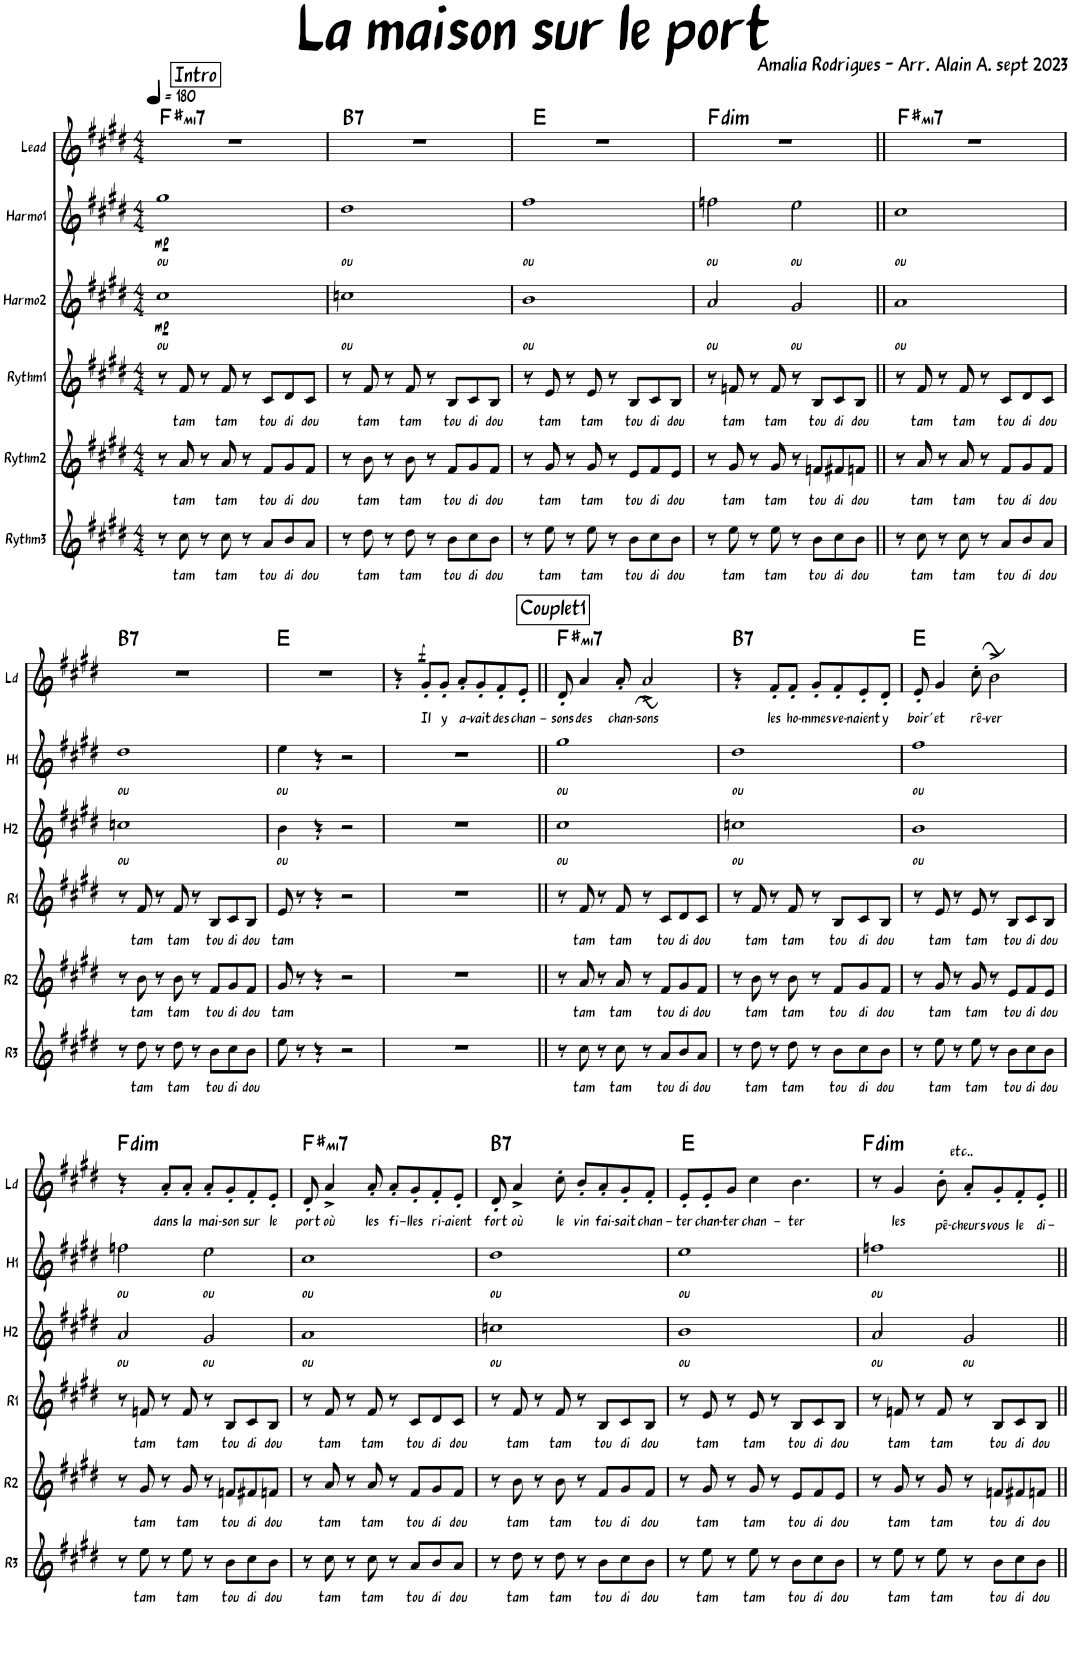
**kern	**kern	**text	**kern	**text	**kern	**text	**kern	**text	**dynam	**kern	**text	**dynam	**kern	**text	**dynam	**harte
*part7	*part6	*part6	*part5	*part5	*part4	*part4	*part3	*part3	*part3	*part2	*part2	*part2	*part1	*part1	*part1	*part1
*staff7	*staff6	*staff6	*staff5	*staff5	*staff4	*staff4	*staff3	*staff3	*staff3	*staff2	*staff2	*staff2	*staff1	*staff1	*staff1	*
*I"Basse	*I"Rythm3	*	*I"Rythm2	*	*I"Rythm1	*	*I"Harmo2	*	*	*I"Harmo1	*	*	*I"Lead	*	*	*
*I'Bs	*I'R3	*	*I'R2	*	*I'R1	*	*I'H2	*	*	*I'H1	*	*	*I'Ld	*	*	*
*stria5	*	*	*	*	*	*	*	*	*	*	*	*	*	*	*	*
*clefF4	*clefG2	*	*clefG2	*	*clefG2	*	*clefG2	*	*	*clefG2	*	*	*clefG2	*	*	*
*Trd7c12	*	*	*	*	*	*	*	*	*	*	*	*	*	*	*	*
*k[f#c#g#d#]	*k[f#c#g#d#]	*	*k[f#c#g#d#]	*	*k[f#c#g#d#]	*	*k[f#c#g#d#]	*	*	*k[f#c#g#d#]	*	*	*k[f#c#g#d#]	*	*	*
*M4/4	*M4/4	*	*M4/4	*	*M4/4	*	*M4/4	*	*	*M4/4	*	*	*M4/4	*	*	*
*MM180	*MM180	*	*MM180	*	*MM180	*	*MM180	*	*	*MM180	*	*	*MM180	*	*	*
!!LO:REH:place=s1:a:B:rj:fs=14:t=Intro
=1	=1	=1	=1	=1	=1	=1	=1	=1	=1	=1	=1	=1	=1	=1	=1	=1
!	!	!	!	!	!	!	!	!LO:LY:b	!LO:DY:b	!	!LO:LY:b	!LO:DY:b	!	!	!	!LO:H:kt=mi7
4F#	8r	.	8r	.	8r	.	1cc#	ou	mp	1gg#	ou	mp	1r	.	.	F#:min7
!	!	!LO:LY:b	!	!LO:LY:b	!	!LO:LY:b	!	!	!	!	!	!	!	!	!	!
.	8cc#\	tam	8a/	tam	8f#/	tam	.	.	.	.	.	.	.	.	.	.
8r	8r	.	8r	.	8r	.	.	.	.	.	.	.	.	.	.	.
!	!	!LO:LY:b	!	!LO:LY:b	!	!LO:LY:b	!	!	!	!	!	!	!	!	!	!
8F#	8cc#\	tam	8a/	tam	8f#/	tam	.	.	.	.	.	.	.	.	.	.
4G#	8r	.	8r	.	8r	.	.	.	.	.	.	.	.	.	.	.
!	!	!LO:LY:b	!	!LO:LY:b	!	!LO:LY:b	!	!	!	!	!	!	!	!	!	!
.	8a/L	tou	8f#/L	tou	8c#/L	tou	.	.	.	.	.	.	.	.	.	.
!	!	!LO:LY:b	!	!LO:LY:b	!	!LO:LY:b	!	!	!	!	!	!	!	!	!	!
4r	8b/	di	8g#/	di	8d#/	di	.	.	.	.	.	.	.	.	.	.
!	!	!LO:LY:b	!	!LO:LY:b	!	!LO:LY:b	!	!	!	!	!	!	!	!	!	!
.	8a/J	dou	8f#/J	dou	8c#/J	dou	.	.	.	.	.	.	.	.	.	.
=2	=2	=2	=2	=2	=2	=2	=2	=2	=2	=2	=2	=2	=2	=2	=2	=2
!	!	!	!	!	!	!	!	!LO:LY:b	!	!	!LO:LY:b	!	!	!	!	!LO:H:kt=7
4BB	8r	.	8r	.	8r	.	1ccn	ou	.	1dd#	ou	.	1r	.	.	B:7
!	!	!LO:LY:b	!	!LO:LY:b	!	!LO:LY:b	!	!	!	!	!	!	!	!	!	!
.	8dd#\	tam	8b\	tam	8f#/	tam	.	.	.	.	.	.	.	.	.	.
8r	8r	.	8r	.	8r	.	.	.	.	.	.	.	.	.	.	.
!	!	!LO:LY:b	!	!LO:LY:b	!	!LO:LY:b	!	!	!	!	!	!	!	!	!	!
8BB	8dd#\	tam	8b\	tam	8f#/	tam	.	.	.	.	.	.	.	.	.	.
8r	8r	.	8r	.	8r	.	.	.	.	.	.	.	.	.	.	.
!	!	!LO:LY:b	!	!LO:LY:b	!	!LO:LY:b	!	!	!	!	!	!	!	!	!	!
8BB	8b\L	tou	8f#/L	tou	8B/L	tou	.	.	.	.	.	.	.	.	.	.
!	!	!LO:LY:b	!	!LO:LY:b	!	!LO:LY:b	!	!	!	!	!	!	!	!	!	!
4r	8cc#\	di	8g#/	di	8c#/	di	.	.	.	.	.	.	.	.	.	.
!	!	!LO:LY:b	!	!LO:LY:b	!	!LO:LY:b	!	!	!	!	!	!	!	!	!	!
.	8b\J	dou	8f#/J	dou	8B/J	dou	.	.	.	.	.	.	.	.	.	.
=3	=3	=3	=3	=3	=3	=3	=3	=3	=3	=3	=3	=3	=3	=3	=3	=3
!	!	!	!	!	!	!	!	!LO:LY:b	!	!	!LO:LY:b	!	!	!	!	!
4E	8r	.	8r	.	8r	.	1b	ou	.	1ff#	ou	.	1r	.	.	E:maj
!	!	!LO:LY:b	!	!LO:LY:b	!	!LO:LY:b	!	!	!	!	!	!	!	!	!	!
.	8ee\	tam	8g#/	tam	8e/	tam	.	.	.	.	.	.	.	.	.	.
8r	8r	.	8r	.	8r	.	.	.	.	.	.	.	.	.	.	.
!	!	!LO:LY:b	!	!LO:LY:b	!	!LO:LY:b	!	!	!	!	!	!	!	!	!	!
8E	8ee\	tam	8g#/	tam	8e/	tam	.	.	.	.	.	.	.	.	.	.
4E	8r	.	8r	.	8r	.	.	.	.	.	.	.	.	.	.	.
!	!	!LO:LY:b	!	!LO:LY:b	!	!LO:LY:b	!	!	!	!	!	!	!	!	!	!
.	8b\L	tou	8e/L	tou	8B/L	tou	.	.	.	.	.	.	.	.	.	.
!	!	!LO:LY:b	!	!LO:LY:b	!	!LO:LY:b	!	!	!	!	!	!	!	!	!	!
4r	8cc#\	di	8f#/	di	8c#/	di	.	.	.	.	.	.	.	.	.	.
!	!	!LO:LY:b	!	!LO:LY:b	!	!LO:LY:b	!	!	!	!	!	!	!	!	!	!
.	8b\J	dou	8e/J	dou	8B/J	dou	.	.	.	.	.	.	.	.	.	.
=4	=4	=4	=4	=4	=4	=4	=4	=4	=4	=4	=4	=4	=4	=4	=4	=4
!	!	!	!	!	!	!	!	!LO:LY:b	!	!	!LO:LY:b	!	!	!	!	!LO:H:kt=dim
4Fn	8r	.	8r	.	8r	.	2a/	ou	.	2ffn\	ou	.	1r	.	.	F:dim
!	!	!LO:LY:b	!	!LO:LY:b	!	!LO:LY:b	!	!	!	!	!	!	!	!	!	!
.	8ee\	tam	8g#/	tam	8fn/	tam	.	.	.	.	.	.	.	.	.	.
8r	8r	.	8r	.	8r	.	.	.	.	.	.	.	.	.	.	.
!	!	!LO:LY:b	!	!LO:LY:b	!	!LO:LY:b	!	!	!	!	!	!	!	!	!	!
8F	8ee\	tam	8g#/	tam	8f/	tam	.	.	.	.	.	.	.	.	.	.
!	!	!	!	!	!	!	!	!LO:LY:b	!	!	!LO:LY:b	!	!	!	!	!
8r	8r	.	8r	.	8r	.	2g#/	ou	.	2ee\	ou	.	.	.	.	.
!	!	!LO:LY:b	!	!LO:LY:b	!	!LO:LY:b	!	!	!	!	!	!	!	!	!	!
4F	8b\L	tou	8fn/L	tou	8B/L	tou	.	.	.	.	.	.	.	.	.	.
!	!	!LO:LY:b	!	!LO:LY:b	!	!LO:LY:b	!	!	!	!	!	!	!	!	!	!
.	8cc#\	di	8f#X/	di	8c#/	di	.	.	.	.	.	.	.	.	.	.
!	!	!LO:LY:b	!	!LO:LY:b	!	!LO:LY:b	!	!	!	!	!	!	!	!	!	!
8r	8b\J	dou	8fn/J	dou	8B/J	dou	.	.	.	.	.	.	.	.	.	.
=5||	=5||	=5||	=5||	=5||	=5||	=5||	=5||	=5||	=5||	=5||	=5||	=5||	=5||	=5||	=5||	=5||
!	!	!	!	!	!	!	!	!LO:LY:b	!	!	!LO:LY:b	!	!	!	!	!LO:H:kt=mi7
4F#	8r	.	8r	.	8r	.	1a	ou	.	1cc#	ou	.	1r	.	.	F#:min7
!	!	!LO:LY:b	!	!LO:LY:b	!	!LO:LY:b	!	!	!	!	!	!	!	!	!	!
.	8cc#\	tam	8a/	tam	8f#/	tam	.	.	.	.	.	.	.	.	.	.
8r	8r	.	8r	.	8r	.	.	.	.	.	.	.	.	.	.	.
!	!	!LO:LY:b	!	!LO:LY:b	!	!LO:LY:b	!	!	!	!	!	!	!	!	!	!
8F#	8cc#\	tam	8a/	tam	8f#/	tam	.	.	.	.	.	.	.	.	.	.
4G#	8r	.	8r	.	8r	.	.	.	.	.	.	.	.	.	.	.
!	!	!LO:LY:b	!	!LO:LY:b	!	!LO:LY:b	!	!	!	!	!	!	!	!	!	!
.	8a/L	tou	8f#/L	tou	8c#/L	tou	.	.	.	.	.	.	.	.	.	.
!	!	!LO:LY:b	!	!LO:LY:b	!	!LO:LY:b	!	!	!	!	!	!	!	!	!	!
4r	8b/	di	8g#/	di	8d#/	di	.	.	.	.	.	.	.	.	.	.
!	!	!LO:LY:b	!	!LO:LY:b	!	!LO:LY:b	!	!	!	!	!	!	!	!	!	!
.	8a/J	dou	8f#/J	dou	8c#/J	dou	.	.	.	.	.	.	.	.	.	.
!!LO:LB:g=z
=6	=6	=6	=6	=6	=6	=6	=6	=6	=6	=6	=6	=6	=6	=6	=6	=6
!	!	!	!	!	!	!	!	!LO:LY:b	!	!	!LO:LY:b	!	!	!	!	!LO:H:kt=7
4BB	8r	.	8r	.	8r	.	1ccn	ou	.	1dd#	ou	.	1r	.	.	B:7
!	!	!LO:LY:b	!	!LO:LY:b	!	!LO:LY:b	!	!	!	!	!	!	!	!	!	!
.	8dd#\	tam	8b\	tam	8f#/	tam	.	.	.	.	.	.	.	.	.	.
8r	8r	.	8r	.	8r	.	.	.	.	.	.	.	.	.	.	.
!	!	!LO:LY:b	!	!LO:LY:b	!	!LO:LY:b	!	!	!	!	!	!	!	!	!	!
8BB	8dd#\	tam	8b\	tam	8f#/	tam	.	.	.	.	.	.	.	.	.	.
8r	8r	.	8r	.	8r	.	.	.	.	.	.	.	.	.	.	.
!	!	!LO:LY:b	!	!LO:LY:b	!	!LO:LY:b	!	!	!	!	!	!	!	!	!	!
8BB	8b\L	tou	8f#/L	tou	8B/L	tou	.	.	.	.	.	.	.	.	.	.
!	!	!LO:LY:b	!	!LO:LY:b	!	!LO:LY:b	!	!	!	!	!	!	!	!	!	!
4r	8cc#\	di	8g#/	di	8c#/	di	.	.	.	.	.	.	.	.	.	.
!	!	!LO:LY:b	!	!LO:LY:b	!	!LO:LY:b	!	!	!	!	!	!	!	!	!	!
.	8b\J	dou	8f#/J	dou	8B/J	dou	.	.	.	.	.	.	.	.	.	.
=7	=7	=7	=7	=7	=7	=7	=7	=7	=7	=7	=7	=7	=7	=7	=7	=7
!	!	!	!	!LO:LY:b	!	!LO:LY:b	!	!LO:LY:b	!	!	!LO:LY:b	!	!	!	!	!
4E	8ee\	.	8g#/	tam	8e/	tam	4b\	ou	.	4ee\	ou	.	1r	.	.	E:maj
.	8r	.	8r	.	8r	.	.	.	.	.	.	.	.	.	.	.
4r	4r	.	4r	.	4r	.	4r	.	.	4r	.	.	.	.	.	.
2r	2r	.	2r	.	2r	.	2r	.	.	2r	.	.	.	.	.	.
=8	=8	=8	=8	=8	=8	=8	=8	=8	=8	=8	=8	=8	=8	=8	=8	=8
1r	1r	.	1r	.	1r	.	1r	.	.	1r	.	.	4r	.	.	.
!	!	!	!	!	!	!	!	!	!	!	!	!	!	!LO:LY:b	!LO:DY:a	!
.	.	.	.	.	.	.	.	.	.	.	.	.	8g#'/L	Il	f	.
!	!	!	!	!	!	!	!	!	!	!	!	!	!	!LO:LY:b	!	!
.	.	.	.	.	.	.	.	.	.	.	.	.	8g#'/J	y	.	.
!	!	!	!	!	!	!	!	!	!	!	!	!	!	!LO:LY:b	!	!
.	.	.	.	.	.	.	.	.	.	.	.	.	8a'/L	a-	.	.
!	!	!	!	!	!	!	!	!	!	!	!	!	!	!LO:LY:b	!	!
.	.	.	.	.	.	.	.	.	.	.	.	.	8g#'/	-vait	.	.
!	!	!	!	!	!	!	!	!	!	!	!	!	!	!LO:LY:b	!	!
.	.	.	.	.	.	.	.	.	.	.	.	.	8f#'/	des	.	.
!	!	!	!	!	!	!	!	!	!	!	!	!	!	!LO:LY:b	!	!
.	.	.	.	.	.	.	.	.	.	.	.	.	8e'/J	chan-	.	.
!!LO:REH:place=s1:a:B:rj:fs=14:t=Couplet1
=9||	=9||	=9||	=9||	=9||	=9||	=9||	=9||	=9||	=9||	=9||	=9||	=9||	=9||	=9||	=9||	=9||
!	!	!	!	!	!	!	!	!LO:LY:b	!	!	!LO:LY:b	!	!	!LO:LY:b	!	!LO:H:kt=mi7
4F#	8r	.	8r	.	8r	.	1cc#	ou	.	1gg#	ou	.	8d#'/	-sons	.	F#:min7
!	!	!LO:LY:b	!	!LO:LY:b	!	!LO:LY:b	!	!	!	!	!	!	!	!LO:LY:b	!	!
.	8cc#\	tam	8a/	tam	8f#/	tam	.	.	.	.	.	.	4a/	des	.	.
8r	8r	.	8r	.	8r	.	.	.	.	.	.	.	.	.	.	.
!	!	!LO:LY:b	!	!LO:LY:b	!	!LO:LY:b	!	!	!	!	!	!	!	!LO:LY:b	!	!
8F#	8cc#\	tam	8a/	tam	8f#/	tam	.	.	.	.	.	.	8a'/	chan-	.	.
!	!	!	!	!	!	!	!	!	!	!	!	!	!	!LO:LY:b	!	!
4G#	8r	.	8r	.	8r	.	.	.	.	.	.	.	2a^/	-sons	.	.
!	!	!LO:LY:b	!	!LO:LY:b	!	!LO:LY:b	!	!	!	!	!	!	!	!	!	!
.	8a/L	tou	8f#/L	tou	8c#/L	tou	.	.	.	.	.	.	.	.	.	.
!	!	!LO:LY:b	!	!LO:LY:b	!	!LO:LY:b	!	!	!	!	!	!	!	!	!	!
4r	8b/	di	8g#/	di	8d#/	di	.	.	.	.	.	.	.	.	.	.
!	!	!LO:LY:b	!	!LO:LY:b	!	!LO:LY:b	!	!	!	!	!	!	!	!	!	!
.	8a/J	dou	8f#/J	dou	8c#/J	dou	.	.	.	.	.	.	.	.	.	.
=10	=10	=10	=10	=10	=10	=10	=10	=10	=10	=10	=10	=10	=10	=10	=10	=10
!	!	!	!	!	!	!	!	!LO:LY:b	!	!	!LO:LY:b	!	!	!	!	!LO:H:kt=7
4BB	8r	.	8r	.	8r	.	1ccn	ou	.	1dd#	ou	.	4r	.	.	B:7
!	!	!LO:LY:b	!	!LO:LY:b	!	!LO:LY:b	!	!	!	!	!	!	!	!	!	!
.	8dd#\	tam	8b\	tam	8f#/	tam	.	.	.	.	.	.	.	.	.	.
!	!	!	!	!	!	!	!	!	!	!	!	!	!	!LO:LY:b	!	!
8r	8r	.	8r	.	8r	.	.	.	.	.	.	.	8f#'/L	les	.	.
!	!	!LO:LY:b	!	!LO:LY:b	!	!LO:LY:b	!	!	!	!	!	!	!	!LO:LY:b	!	!
8BB	8dd#\	tam	8b\	tam	8f#/	tam	.	.	.	.	.	.	8f#'/J	ho-	.	.
!	!	!	!	!	!	!	!	!	!	!	!	!	!	!LO:LY:b	!	!
8r	8r	.	8r	.	8r	.	.	.	.	.	.	.	8g#'/L	-mmes	.	.
!	!	!LO:LY:b	!	!LO:LY:b	!	!LO:LY:b	!	!	!	!	!	!	!	!LO:LY:b	!	!
8BB	8b\L	tou	8f#/L	tou	8B/L	tou	.	.	.	.	.	.	8f#'/	ve-	.	.
!	!	!LO:LY:b	!	!LO:LY:b	!	!LO:LY:b	!	!	!	!	!	!	!	!LO:LY:b	!	!
4r	8cc#\	di	8g#/	di	8c#/	di	.	.	.	.	.	.	8e'/	-naient	.	.
!	!	!LO:LY:b	!	!LO:LY:b	!	!LO:LY:b	!	!	!	!	!	!	!	!LO:LY:b	!	!
.	8b\J	dou	8f#/J	dou	8B/J	dou	.	.	.	.	.	.	8d#'/J	y	.	.
=11	=11	=11	=11	=11	=11	=11	=11	=11	=11	=11	=11	=11	=11	=11	=11	=11
!	!	!	!	!	!	!	!	!LO:LY:b	!	!	!LO:LY:b	!	!	!LO:LY:b	!	!
4E	8r	.	8r	.	8r	.	1b	ou	.	1ff#	ou	.	8e'/	boir'	.	E:maj
!	!	!LO:LY:b	!	!LO:LY:b	!	!LO:LY:b	!	!	!	!	!	!	!	!LO:LY:b	!	!
.	8ee\	tam	8g#/	tam	8e/	tam	.	.	.	.	.	.	4g#/	et	.	.
8r	8r	.	8r	.	8r	.	.	.	.	.	.	.	.	.	.	.
!	!	!LO:LY:b	!	!LO:LY:b	!	!LO:LY:b	!	!	!	!	!	!	!	!LO:LY:b	!	!
8E	8ee\	tam	8g#/	tam	8e/	tam	.	.	.	.	.	.	8cc#'\	rê-	.	.
!	!	!	!	!	!	!	!	!	!	!	!	!	!	!LO:LY:b	!	!
4E	8r	.	8r	.	8r	.	.	.	.	.	.	.	2b^\	-ver	.	.
!	!	!LO:LY:b	!	!LO:LY:b	!	!LO:LY:b	!	!	!	!	!	!	!	!	!	!
.	8b\L	tou	8e/L	tou	8B/L	tou	.	.	.	.	.	.	.	.	.	.
!	!	!LO:LY:b	!	!LO:LY:b	!	!LO:LY:b	!	!	!	!	!	!	!	!	!	!
4r	8cc#\	di	8f#/	di	8c#/	di	.	.	.	.	.	.	.	.	.	.
!	!	!LO:LY:b	!	!LO:LY:b	!	!LO:LY:b	!	!	!	!	!	!	!	!	!	!
.	8b\J	dou	8e/J	dou	8B/J	dou	.	.	.	.	.	.	.	.	.	.
!!LO:LB:g=z
=12	=12	=12	=12	=12	=12	=12	=12	=12	=12	=12	=12	=12	=12	=12	=12	=12
!	!	!	!	!	!	!	!	!LO:LY:b	!	!	!LO:LY:b	!	!	!	!	!LO:H:kt=dim
4Fn	8r	.	8r	.	8r	.	2a/	ou	.	2ffn\	ou	.	4r	.	.	F:dim
!	!	!LO:LY:b	!	!LO:LY:b	!	!LO:LY:b	!	!	!	!	!	!	!	!	!	!
.	8ee\	tam	8g#/	tam	8fn/	tam	.	.	.	.	.	.	.	.	.	.
!	!	!	!	!	!	!	!	!	!	!	!	!	!	!LO:LY:b	!	!
8r	8r	.	8r	.	8r	.	.	.	.	.	.	.	8a'/L	dans	.	.
!	!	!LO:LY:b	!	!LO:LY:b	!	!LO:LY:b	!	!	!	!	!	!	!	!LO:LY:b	!	!
8F	8ee\	tam	8g#/	tam	8f/	tam	.	.	.	.	.	.	8a'/J	la	.	.
!	!	!	!	!	!	!	!	!LO:LY:b	!	!	!LO:LY:b	!	!	!LO:LY:b	!	!
8r	8r	.	8r	.	8r	.	2g#/	ou	.	2ee\	ou	.	8a'/L	mai-	.	.
!	!	!LO:LY:b	!	!LO:LY:b	!	!LO:LY:b	!	!	!	!	!	!	!	!LO:LY:b	!	!
4F	8b\L	tou	8fn/L	tou	8B/L	tou	.	.	.	.	.	.	8g#'/	-son	.	.
!	!	!LO:LY:b	!	!LO:LY:b	!	!LO:LY:b	!	!	!	!	!	!	!	!LO:LY:b	!	!
.	8cc#\	di	8f#X/	di	8c#/	di	.	.	.	.	.	.	8f#'/	sur	.	.
!	!	!LO:LY:b	!	!LO:LY:b	!	!LO:LY:b	!	!	!	!	!	!	!	!LO:LY:b	!	!
8r	8b\J	dou	8fn/J	dou	8B/J	dou	.	.	.	.	.	.	8e'/J	le	.	.
=13	=13	=13	=13	=13	=13	=13	=13	=13	=13	=13	=13	=13	=13	=13	=13	=13
!	!	!	!	!	!	!	!	!LO:LY:b	!	!	!LO:LY:b	!	!	!LO:LY:b	!	!LO:H:kt=mi7
4F#	8r	.	8r	.	8r	.	1a	ou	.	1cc#	ou	.	8d#'/	port	.	F#:min7
!	!	!LO:LY:b	!	!LO:LY:b	!	!LO:LY:b	!	!	!	!	!	!	!	!LO:LY:b	!	!
.	8cc#\	tam	8a/	tam	8f#/	tam	.	.	.	.	.	.	4a^/	où	.	.
8r	8r	.	8r	.	8r	.	.	.	.	.	.	.	.	.	.	.
!	!	!LO:LY:b	!	!LO:LY:b	!	!LO:LY:b	!	!	!	!	!	!	!	!LO:LY:b	!	!
8F#	8cc#\	tam	8a/	tam	8f#/	tam	.	.	.	.	.	.	8a'/	les	.	.
!	!	!	!	!	!	!	!	!	!	!	!	!	!	!LO:LY:b	!	!
4G#	8r	.	8r	.	8r	.	.	.	.	.	.	.	8a'/L	fi-	.	.
!	!	!LO:LY:b	!	!LO:LY:b	!	!LO:LY:b	!	!	!	!	!	!	!	!LO:LY:b	!	!
.	8a/L	tou	8f#/L	tou	8c#/L	tou	.	.	.	.	.	.	8g#'/	-lles	.	.
!	!	!LO:LY:b	!	!LO:LY:b	!	!LO:LY:b	!	!	!	!	!	!	!	!LO:LY:b	!	!
4r	8b/	di	8g#/	di	8d#/	di	.	.	.	.	.	.	8f#'/	ri-	.	.
!	!	!LO:LY:b	!	!LO:LY:b	!	!LO:LY:b	!	!	!	!	!	!	!	!LO:LY:b	!	!
.	8a/J	dou	8f#/J	dou	8c#/J	dou	.	.	.	.	.	.	8e'/J	-aient	.	.
=14	=14	=14	=14	=14	=14	=14	=14	=14	=14	=14	=14	=14	=14	=14	=14	=14
!	!	!	!	!	!	!	!	!LO:LY:b	!	!	!LO:LY:b	!	!	!LO:LY:b	!	!LO:H:kt=7
4BB	8r	.	8r	.	8r	.	1ccn	ou	.	1dd#	ou	.	8d#'/	fort	.	B:7
!	!	!LO:LY:b	!	!LO:LY:b	!	!LO:LY:b	!	!	!	!	!	!	!	!LO:LY:b	!	!
.	8dd#\	tam	8b\	tam	8f#/	tam	.	.	.	.	.	.	4a^/	où	.	.
8r	8r	.	8r	.	8r	.	.	.	.	.	.	.	.	.	.	.
!	!	!LO:LY:b	!	!LO:LY:b	!	!LO:LY:b	!	!	!	!	!	!	!	!LO:LY:b	!	!
8BB	8dd#\	tam	8b\	tam	8f#/	tam	.	.	.	.	.	.	8cc#'\	le	.	.
!	!	!	!	!	!	!	!	!	!	!	!	!	!	!LO:LY:b	!	!
8r	8r	.	8r	.	8r	.	.	.	.	.	.	.	8b'/L	vin	.	.
!	!	!LO:LY:b	!	!LO:LY:b	!	!LO:LY:b	!	!	!	!	!	!	!	!LO:LY:b	!	!
8BB	8b\L	tou	8f#/L	tou	8B/L	tou	.	.	.	.	.	.	8a'/	fai-	.	.
!	!	!LO:LY:b	!	!LO:LY:b	!	!LO:LY:b	!	!	!	!	!	!	!	!LO:LY:b	!	!
4r	8cc#\	di	8g#/	di	8c#/	di	.	.	.	.	.	.	8g#'/	-sait	.	.
!	!	!LO:LY:b	!	!LO:LY:b	!	!LO:LY:b	!	!	!	!	!	!	!	!LO:LY:b	!	!
.	8b\J	dou	8f#/J	dou	8B/J	dou	.	.	.	.	.	.	8f#'/J	chan-	.	.
=15	=15	=15	=15	=15	=15	=15	=15	=15	=15	=15	=15	=15	=15	=15	=15	=15
!	!	!	!	!	!	!	!	!LO:LY:b	!	!	!LO:LY:b	!	!	!LO:LY:b	!	!
4E	8r	.	8r	.	8r	.	1b	ou	.	1ee	ou	.	8e'/L	-ter	.	E:maj
!	!	!LO:LY:b	!	!LO:LY:b	!	!LO:LY:b	!	!	!	!	!	!	!	!LO:LY:b	!	!
.	8ee\	tam	8g#/	tam	8e/	tam	.	.	.	.	.	.	8e'/	chan-	.	.
!	!	!	!	!	!	!	!	!	!	!	!	!	!	!LO:LY:b	!	!
8r	8r	.	8r	.	8r	.	.	.	.	.	.	.	8g#/J	-ter	.	.
!	!	!LO:LY:b	!	!LO:LY:b	!	!LO:LY:b	!	!	!	!	!	!	!	!LO:LY:b	!	!
8E	8ee\	tam	8g#/	tam	8e/	tam	.	.	.	.	.	.	4cc#\	chan-	.	.
4E	8r	.	8r	.	8r	.	.	.	.	.	.	.	.	.	.	.
!	!	!LO:LY:b	!	!LO:LY:b	!	!LO:LY:b	!	!	!	!	!	!	!	!LO:LY:b	!	!
.	8b\L	tou	8e/L	tou	8B/L	tou	.	.	.	.	.	.	4.b\	-ter	.	.
!	!	!LO:LY:b	!	!LO:LY:b	!	!LO:LY:b	!	!	!	!	!	!	!	!	!	!
4r	8cc#\	di	8f#/	di	8c#/	di	.	.	.	.	.	.	.	.	.	.
!	!	!LO:LY:b	!	!LO:LY:b	!	!LO:LY:b	!	!	!	!	!	!	!	!	!	!
.	8b\J	dou	8e/J	dou	8B/J	dou	.	.	.	.	.	.	.	.	.	.
=16	=16	=16	=16	=16	=16	=16	=16	=16	=16	=16	=16	=16	=16	=16	=16	=16
!	!	!	!	!	!	!	!	!	!	!	!	!	!LO:TX:a:t=etc..	!	!	!
!	!	!	!	!	!	!	!	!LO:LY:b	!	!	!LO:LY:b	!	!	!	!	!LO:H:kt=dim
4Fn	8r	.	8r	.	8r	.	2a/	ou	.	1ffn	ou	.	8r	.	.	F:dim
!	!	!LO:LY:b	!	!LO:LY:b	!	!LO:LY:b	!	!	!	!	!	!	!	!LO:LY:b	!	!
.	8ee\	tam	8g#/	tam	8fn/	tam	.	.	.	.	.	.	4g#/	les	.	.
8r	8r	.	8r	.	8r	.	.	.	.	.	.	.	.	.	.	.
!	!	!LO:LY:b	!	!LO:LY:b	!	!LO:LY:b	!	!	!	!	!	!	!	!LO:LY:b	!	!
8F	8ee\	tam	8g#/	tam	8f/	tam	.	.	.	.	.	.	8b'\	pê-	.	.
!	!	!	!	!	!	!	!	!LO:LY:b	!	!	!	!	!	!LO:LY:b	!	!
8r	8r	.	8r	.	8r	.	2g#/	ou	.	.	.	.	8a'/L	-cheurs	.	.
!	!	!LO:LY:b	!	!LO:LY:b	!	!LO:LY:b	!	!	!	!	!	!	!	!LO:LY:b	!	!
4F	8b\L	tou	8fn/L	tou	8B/L	tou	.	.	.	.	.	.	8g#'/	vous	.	.
!	!	!LO:LY:b	!	!LO:LY:b	!	!LO:LY:b	!	!	!	!	!	!	!	!LO:LY:b	!	!
.	8cc#\	di	8f#X/	di	8c#/	di	.	.	.	.	.	.	8f#'/	le	.	.
!	!	!LO:LY:b	!	!LO:LY:b	!	!LO:LY:b	!	!	!	!	!	!	!	!LO:LY:b	!	!
8r	8b\J	dou	8fn/J	dou	8B/J	dou	.	.	.	.	.	.	8e'/J	di-	.	.
=||	=||	=||	=||	=||	=||	=||	=||	=||	=||	=||	=||	=||	=||	=||	=||	=||
*-	*-	*-	*-	*-	*-	*-	*-	*-	*-	*-	*-	*-	*-	*-	*-	*-
